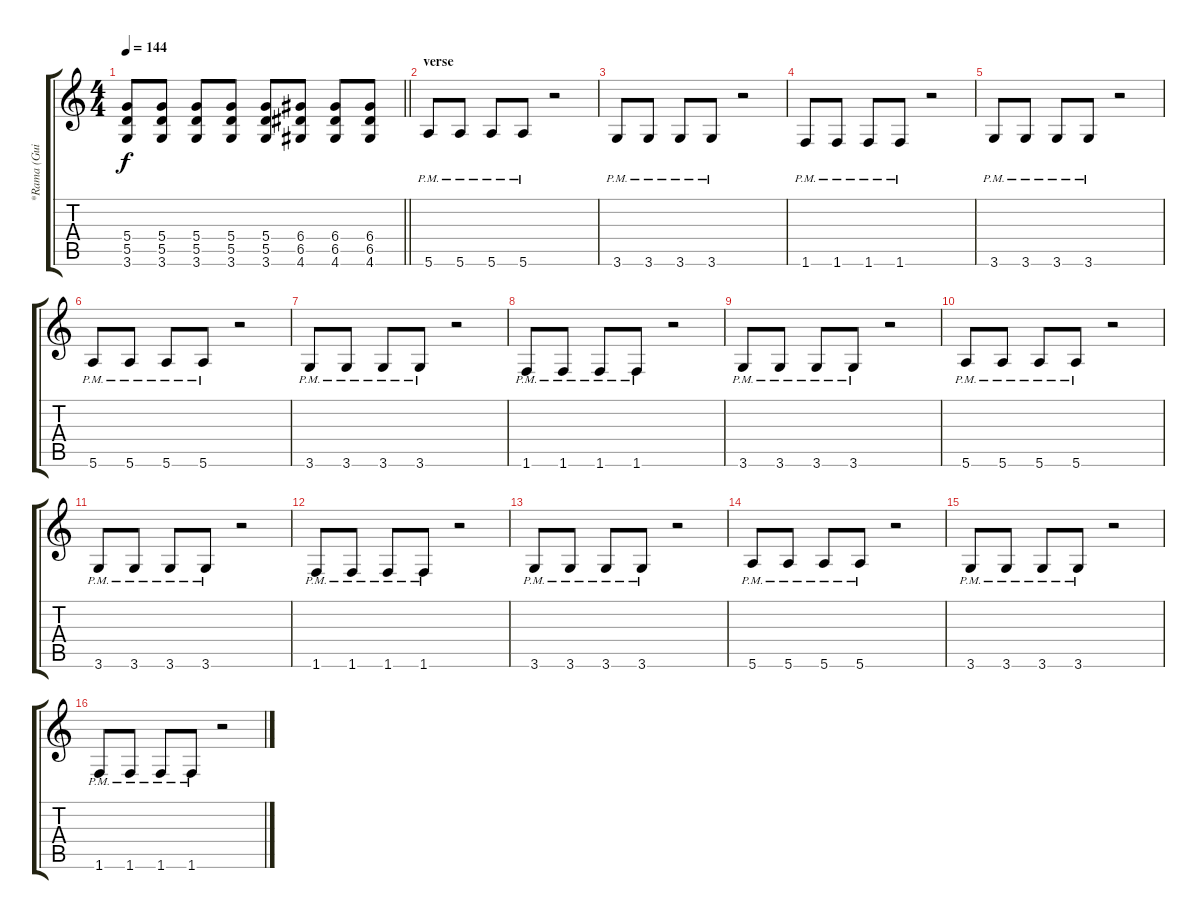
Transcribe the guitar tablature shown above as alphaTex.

\track ("*Rama (Guitar 1)" "*Rama (Gui") {instrument distortionguitar}
\staff {score tabs}
\tuning (E4 B3 G3 D3 A2 E2) {hide}
\ts (4 4)
\tempo 144
\clef g2
\barLineRight lightlight
\ks c
(5.4 5.5 3.6).8{dy f} (5.4 5.5 3.6).8 (5.4 5.5 3.6).8 (5.4 5.5 3.6).8 (5.4 5.5 3.6).8 (6.4 6.5 4.6).8 (6.4 6.5 4.6).8 (6.4 6.5 4.6).8 |
\section ("" "verse")
5.6{pm}.8 5.6{pm}.8 5.6{pm}.8 5.6{pm}.8 r.2 |
3.6{pm}.8 3.6{pm}.8 3.6{pm}.8 3.6{pm}.8 r.2 |
1.6{pm}.8 1.6{pm}.8 1.6{pm}.8 1.6{pm}.8 r.2 |
3.6{pm}.8 3.6{pm}.8 3.6{pm}.8 3.6{pm}.8 r.2 |
5.6{pm}.8 5.6{pm}.8 5.6{pm}.8 5.6{pm}.8 r.2 |
3.6{pm}.8 3.6{pm}.8 3.6{pm}.8 3.6{pm}.8 r.2 |
1.6{pm}.8 1.6{pm}.8 1.6{pm}.8 1.6{pm}.8 r.2 |
3.6{pm}.8 3.6{pm}.8 3.6{pm}.8 3.6{pm}.8 r.2 |
5.6{pm}.8 5.6{pm}.8 5.6{pm}.8 5.6{pm}.8 r.2 |
3.6{pm}.8 3.6{pm}.8 3.6{pm}.8 3.6{pm}.8 r.2 |
1.6{pm}.8 1.6{pm}.8 1.6{pm}.8 1.6{pm}.8 r.2 |
3.6{pm}.8 3.6{pm}.8 3.6{pm}.8 3.6{pm}.8 r.2 |
5.6{pm}.8 5.6{pm}.8 5.6{pm}.8 5.6{pm}.8 r.2 |
3.6{pm}.8 3.6{pm}.8 3.6{pm}.8 3.6{pm}.8 r.2 |
1.6{pm}.8 1.6{pm}.8 1.6{pm}.8 1.6{pm}.8 r.2
